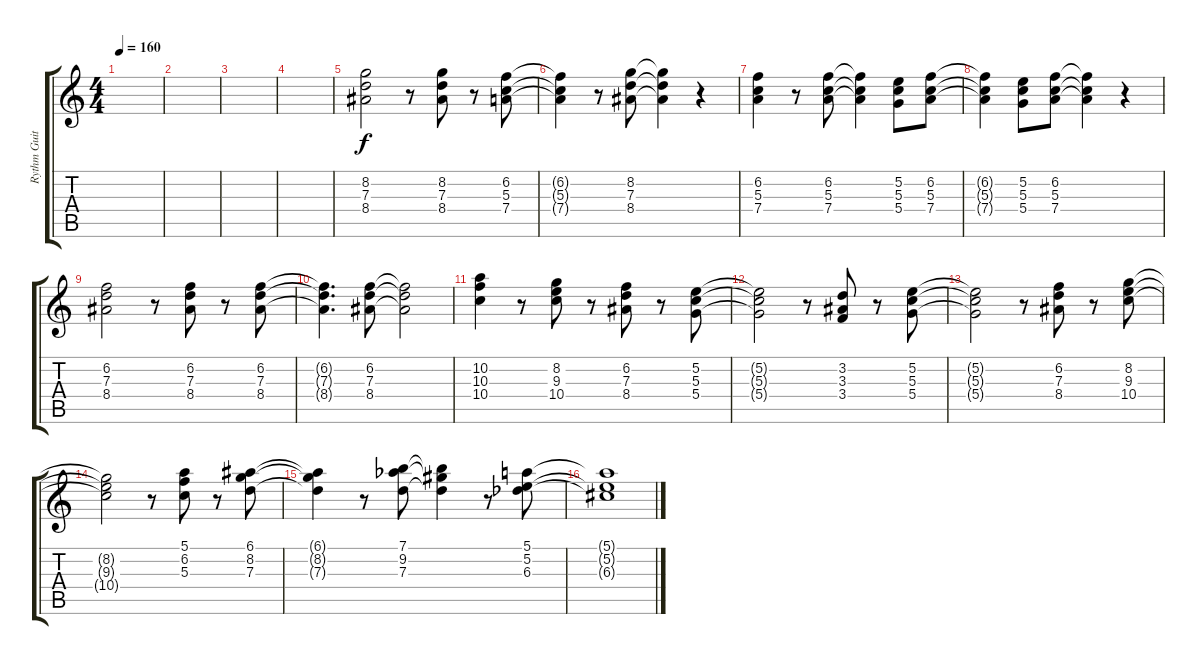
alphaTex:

\track ("Rythm Guitar" "Rythm Guit") {instrument overdrivenguitar}
\staff {score tabs}
\tuning (E4 B3 G3 D3 A2 E2) {hide}
\ts (4 4)
\tempo 160
\clef g2
\ks c
|
|
|
|
(8.2 7.3 8.4).2 r.8 (8.2 7.3 8.4).8 r.8 (6.2 5.3 7.4).8 |
(6.2{t} 5.3{t} 7.4{t}).4 r.8 (8.2 7.3 8.4).8 (8.2{t} 7.3{t} 8.4{t}).4 r.4 |
(6.2 5.3 7.4).4 r.8 (6.2 5.3 7.4).8 (6.2{t} 5.3{t} 7.4{t}).4 (5.2 5.3 5.4).8 (6.2 5.3 7.4).8 |
(6.2{t} 5.3{t} 7.4{t}).4 (5.2 5.3 5.4).8 (6.2 5.3 7.4).8 (6.2{t} 5.3{t} 7.4{t}).4 r.4 |
(6.2 7.3 8.4).2 r.8 (6.2 7.3 8.4).8 r.8 (6.2 7.3 8.4).8 |
(6.2{t} 7.3{t} 8.4{t}).4{d} (6.2 7.3 8.4).8 (6.2{t} 7.3{t} 8.4{t}).2 |
(10.2 10.3 10.4).4 r.8 (8.2 9.3 10.4).8 r.8 (6.2 7.3 8.4).8 r.8 (5.2 5.3 5.4).8 |
(5.2{t} 5.3{t} 5.4{t}).2 r.8 (3.2 3.3 3.4).8 r.8 (5.2 5.3 5.4).8 |
(5.2{t} 5.3{t} 5.4{t}).2 r.8 (6.2 7.3 8.4).8 r.8 (8.2 9.3 10.4).8 |
(8.2{t} 9.3{t} 10.4{t}).2 r.8 (5.1 6.2 5.3).8 r.8 (6.1 8.2 7.3).8 |
(6.1{t} 8.2{t} 7.3{t}).4 r.8 (7.1 9.2{acc b} 7.3).8 (7.1{t} 9.2{t} 7.3{t}).4 r.8 (5.1 5.2 6.3{acc b}).8 |
(5.1{t} 5.2{t} 6.3{t}).1
